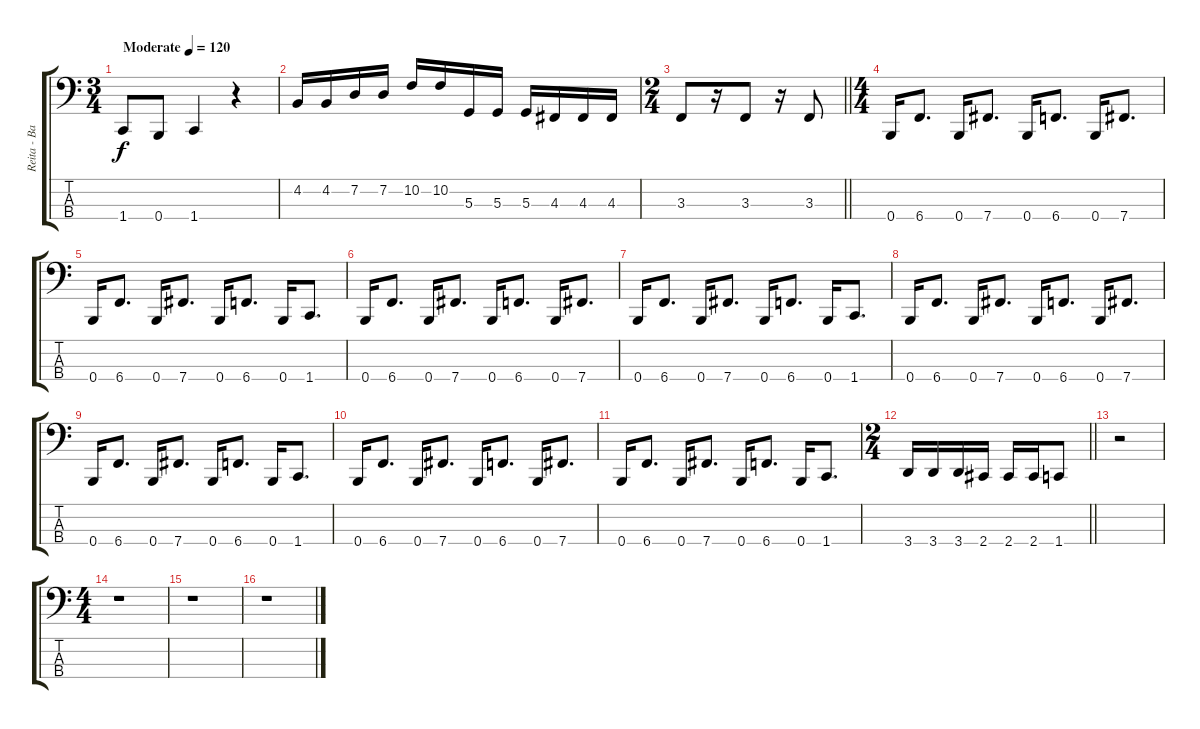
\track ("Reita - Bass" "Reita - Ba") {instrument electricbasspick}
\staff {score tabs}
\tuning (C2 G1 D1 B0) {hide}
\ts (3 4)
\tempo (120 "Moderate")
\clef f4
\ks c
1.4.8{dy f instrument electricbasspick} 0.4.8 1.4.4 r.4 |
4.2.16 4.2.16 7.2.16 7.2.16 10.2.16 10.2.16 5.3.16 5.3.16 5.3.16 4.3.16 4.3.16 4.3.16 |
\ts (2 4)
\barLineRight lightlight
3.3.8 r.16 3.3.8 r.16 3.3.8 |
\ts (4 4)
0.4.16 6.4.8{d} 0.4.16 7.4.8{d} 0.4.16 6.4.8{d} 0.4.16 7.4.8{d} |
0.4.16 6.4.8{d} 0.4.16 7.4.8{d} 0.4.16 6.4.8{d} 0.4.16 1.4.8{d} |
0.4.16 6.4.8{d} 0.4.16 7.4.8{d} 0.4.16 6.4.8{d} 0.4.16 7.4.8{d} |
0.4.16 6.4.8{d} 0.4.16 7.4.8{d} 0.4.16 6.4.8{d} 0.4.16 1.4.8{d} |
0.4.16 6.4.8{d} 0.4.16 7.4.8{d} 0.4.16 6.4.8{d} 0.4.16 7.4.8{d} |
0.4.16 6.4.8{d} 0.4.16 7.4.8{d} 0.4.16 6.4.8{d} 0.4.16 1.4.8{d} |
0.4.16 6.4.8{d} 0.4.16 7.4.8{d} 0.4.16 6.4.8{d} 0.4.16 7.4.8{d} |
0.4.16 6.4.8{d} 0.4.16 7.4.8{d} 0.4.16 6.4.8{d} 0.4.16 1.4.8{d} |
\ts (2 4)
\barLineRight lightlight
3.4.16 3.4.16 3.4.16 2.4.16 2.4.16 2.4.16 1.4.8 |
r.2 |
\ts (4 4)
r.1 |
r.1 |
r.1
